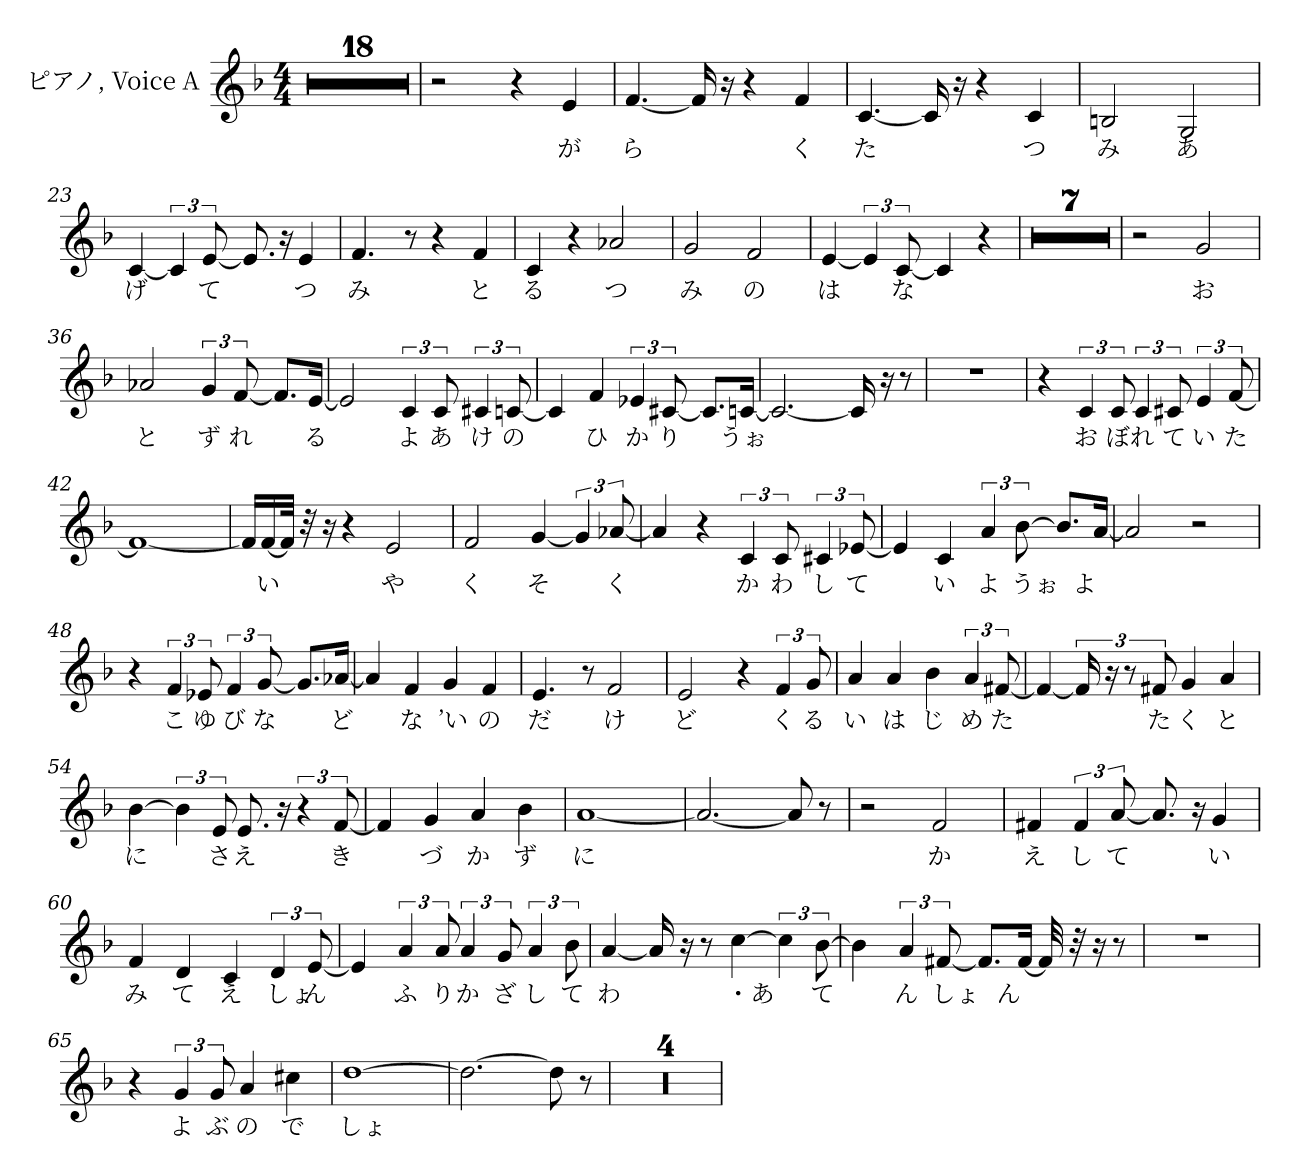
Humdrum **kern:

**kern	**text
*part1	*part1
*staff1	*staff1
*I"ピアノ, Voice A	*
*clefG2	*
*k[b-]	*
*M4/4	*
*MM200	*
=1	=1
1r	.
=2	=2
1r	.
=3	=3
1r	.
=4	=4
1r	.
=5	=5
1r	.
=6	=6
1r	.
=7	=7
1r	.
=8	=8
1r	.
=9	=9
1r	.
=10	=10
1r	.
=11	=11
1r	.
=12	=12
1r	.
=13	=13
1r	.
=14	=14
1r	.
=15	=15
1r	.
=16	=16
1r	.
=17	=17
1r	.
=18	=18
1r	.
!!LO:LB:g=z
=19	=19
2r	.
4r	.
!	!LO:LY:b
4e/	が
=20	=20
!	!LO:LY:b
[4.f/	ら
16f/]	.
16r	.
4r	.
!	!LO:LY:b
4f/	く
=21	=21
!	!LO:LY:b
[4.c/	た
16c/]	.
16r	.
4r	.
!	!LO:LY:b
4c/	つ
=22	=22
!	!LO:LY:b
2Bn/	み
!	!LO:LY:b
2G/	あ
=23	=23
!	!LO:LY:b
[4c/	げ
6c/]	.
!	!LO:LY:b
[12e/	て
8.e/]	.
16r	.
!	!LO:LY:b
4e/	つ
=24	=24
!	!LO:LY:b
4.f/	み
8r	.
4r	.
!	!LO:LY:b
4f/	と
=25	=25
!	!LO:LY:b
4c/	る
4r	.
!	!LO:LY:b
2a-X/	つ
=26	=26
!	!LO:LY:b
2g/	み
!	!LO:LY:b
2f/	の
=27	=27
!	!LO:LY:b
[4e/	は
6e/]	.
!	!LO:LY:b
[12c/	な
4c/]	.
4r	.
!!LO:LB:g=z
=28	=28
1r	.
=29	=29
1r	.
=30	=30
1r	.
=31	=31
1r	.
=32	=32
1r	.
=33	=33
1r	.
=34	=34
1r	.
=35	=35
2r	.
!	!LO:LY:b
2g/	お
=36	=36
!	!LO:LY:b
2a-X/	と
!	!LO:LY:b
6g/	ず
!	!LO:LY:b
[12f/	れ
8.f/L]	.
!	!LO:LY:b
[16e/Jk	る
=37	=37
2e/]	.
!	!LO:LY:b
6c/	よ
!	!LO:LY:b
12c/	あ
!	!LO:LY:b
6c#X/	け
!	!LO:LY:b
[12cn/	の
=38	=38
4c/]	.
!	!LO:LY:b
4f/	ひ
!	!LO:LY:b
6e-X/	か
!	!LO:LY:b
[12c#X/	り
8.c#/L]	.
!	!LO:LY:b
[16cn/Jk	うぉ
!!LO:LB:g=z
=39	=39
2.c/_	.
16c/]	.
16r	.
8r	.
=40	=40
1r	.
=41	=41
4r	.
!	!LO:LY:b
6c/	お
!	!LO:LY:b
12c/	ぼ
!	!LO:LY:b
6c/	れ
!	!LO:LY:b
12c#X/	て
!	!LO:LY:b
6e/	い
!	!LO:LY:b
[12f/	た
=42	=42
1f_	.
=43	=43
16f/LL]	.
!	!LO:LY:b
[16f/	い
32f/JJk]	.
32r	.
16r	.
4r	.
!	!LO:LY:b
2e/	や
=44	=44
!	!LO:LY:b
2f/	く
!	!LO:LY:b
[4g/	そ
6g/]	.
!	!LO:LY:b
[12a-X/	く
=45	=45
4a-/]	.
4r	.
!	!LO:LY:b
6c/	か
!	!LO:LY:b
12c/	わ
!	!LO:LY:b
6c#X/	し
!	!LO:LY:b
[12e-X/	て
!!LO:LB:g=z
=46	=46
4e-/]	.
!	!LO:LY:b
4c/	い
!	!LO:LY:b
6a/	よ
!	!LO:LY:b
[12b-\	うぉ
8.b-/L]	.
!	!LO:LY:b
[16a/Jk	よ
=47	=47
2a/]	.
2r	.
=48	=48
4r	.
!	!LO:LY:b
6f/	こ
!	!LO:LY:b
12e-X/	ゆ
!	!LO:LY:b
6f/	び
!	!LO:LY:b
[12g/	な
8.g/L]	.
!	!LO:LY:b
[16a-X/Jk	ど
=49	=49
4a-/]	.
!	!LO:LY:b
4f/	な
!	!LO:LY:b
4g/	’い
!	!LO:LY:b
4f/	の
=50	=50
!	!LO:LY:b
4.e/	だ
8r	.
!	!LO:LY:b
2f/	け
=51	=51
!	!LO:LY:b
2e/	ど
4r	.
!	!LO:LY:b
6f/	く
!	!LO:LY:b
12g/	る
=52	=52
!	!LO:LY:b
4a/	い
!	!LO:LY:b
4a/	は
!	!LO:LY:b
4b-\	じ
!	!LO:LY:b
6a/	め
!	!LO:LY:b
[12f#X/	た
!!LO:LB:g=z
=53	=53
4f#/_	.
24f#/]	.
24r	.
12r	.
!	!LO:LY:b
12f#X/	た
!	!LO:LY:b
4g/	く
!	!LO:LY:b
4a/	と
=54	=54
!	!LO:LY:b
[4b-\	に
6b-\]	.
!	!LO:LY:b
12e/	さ
!	!LO:LY:b
8.e/	え
16r	.
6r	.
!	!LO:LY:b
[12f/	き
=55	=55
4f/]	.
!	!LO:LY:b
4g/	づ
!	!LO:LY:b
4a/	か
!	!LO:LY:b
4b-\	ず
=56	=56
!	!LO:LY:b
[1a	に
=57	=57
2.a/_	.
8a/]	.
8r	.
=58	=58
2r	.
!	!LO:LY:b
2f/	か
=59	=59
!	!LO:LY:b
4f#X/	え
!	!LO:LY:b
6f#/	し
!	!LO:LY:b
[12a/	て
8.a/]	.
16r	.
!	!LO:LY:b
4g/	い
!!LO:LB:g=z
=60	=60
!	!LO:LY:b
4f/	み
!	!LO:LY:b
4d/	て
!	!LO:LY:b
4c/	え
!	!LO:LY:b
6d/	しょ
!	!LO:LY:b
[12e/	ん
=61	=61
4e/]	.
!	!LO:LY:b
6a/	ふ
!	!LO:LY:b
12a/	り
!	!LO:LY:b
6a/	か
!	!LO:LY:b
12g/	ざ
!	!LO:LY:b
6a/	し
!	!LO:LY:b
12b-\	て
=62	=62
!	!LO:LY:b
[4a/	わ
16a/]	.
16r	.
8r	.
!	!LO:LY:b
[4cc\	・あ
6cc\]	.
!	!LO:LY:b
[12b-\	て
=63	=63
4b-\]	.
!	!LO:LY:b
6a/	ん
!	!LO:LY:b
[12f#X/	しょ
8.f#/L]	.
!	!LO:LY:b
[16f#/Jk	ん
32f#/]	.
32r	.
16r	.
8r	.
=64	=64
1r	.
=65	=65
4r	.
!	!LO:LY:b
6g/	よ
!	!LO:LY:b
12g/	ぶ
!	!LO:LY:b
4a/	の
!	!LO:LY:b
4cc#X\	で
!!LO:LB:g=z
=66	=66
!	!LO:LY:b
[1dd	しょ
=67	=67
2.dd\_	.
8dd\]	.
8r	.
=68	=68
1r	.
=69	=69
1r	.
=70	=70
1r	.
=71	=71
1r	.
=	=
*-	*-
